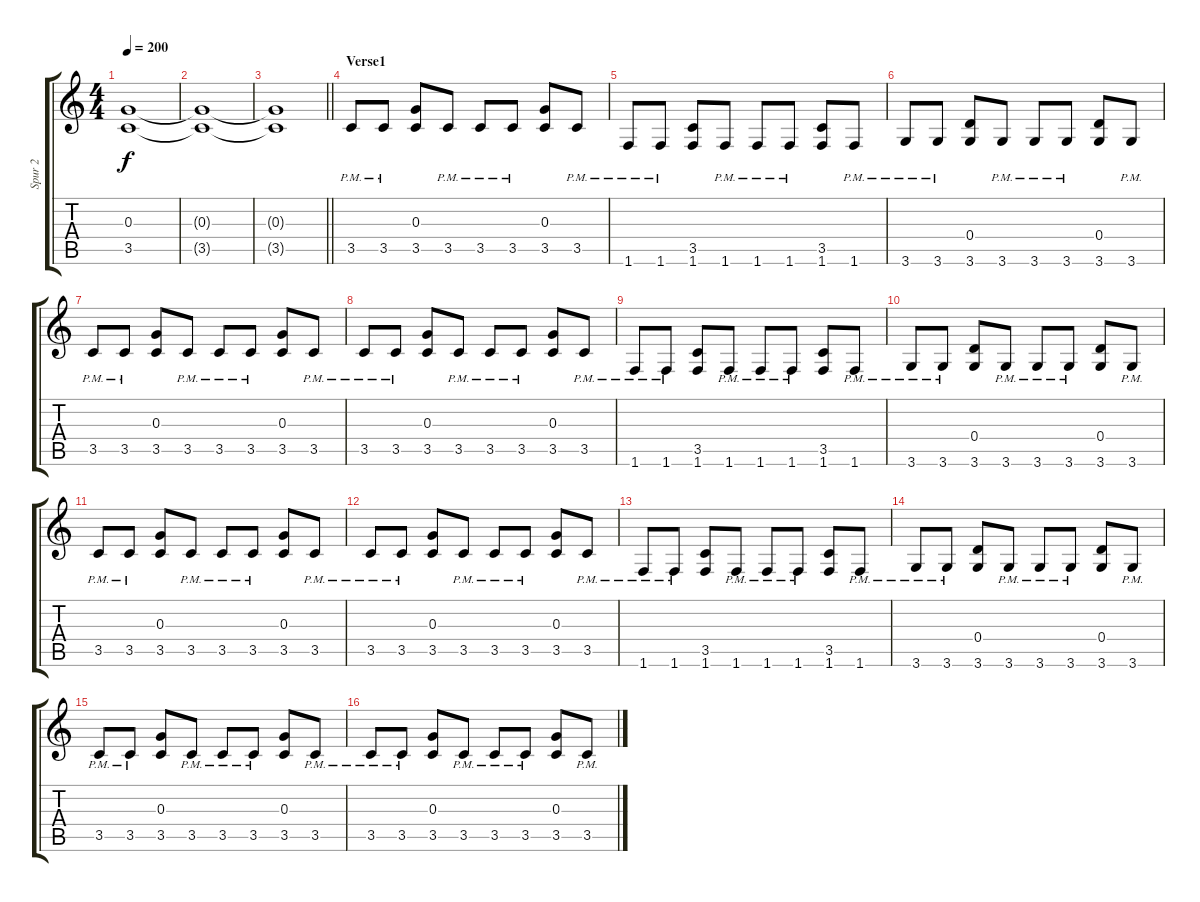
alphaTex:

\track ("Spur 2" "Spur 2") {instrument distortionguitar}
\staff {score tabs}
\tuning (E4 B3 G3 D3 A2 E2) {hide}
\ts (4 4)
\tempo 200
\clef g2
\ks c
(0.3{t} 3.5{t}).1{dy f} |
(0.3{t} 3.5{t}).1 |
\barLineRight lightlight
(0.3{t} 3.5{t}).1 |
\section ("" "Verse1")
3.5{pm}.8 3.5{pm}.8 (0.3 3.5).8 3.5{pm}.8 3.5{pm}.8 3.5{pm}.8 (0.3 3.5).8 3.5{pm}.8 |
1.6{pm}.8 1.6{pm}.8 (3.5 1.6).8 1.6{pm}.8 1.6{pm}.8 1.6{pm}.8 (3.5 1.6).8 1.6{pm}.8 |
3.6{pm}.8 3.6{pm}.8 (0.4 3.6).8 3.6{pm}.8 3.6{pm}.8 3.6{pm}.8 (0.4 3.6).8 3.6{pm}.8 |
3.5{pm}.8 3.5{pm}.8 (0.3 3.5).8 3.5{pm}.8 3.5{pm}.8 3.5{pm}.8 (0.3 3.5).8 3.5{pm}.8 |
3.5{pm}.8 3.5{pm}.8 (0.3 3.5).8 3.5{pm}.8 3.5{pm}.8 3.5{pm}.8 (0.3 3.5).8 3.5{pm}.8 |
1.6{pm}.8 1.6{pm}.8 (3.5 1.6).8 1.6{pm}.8 1.6{pm}.8 1.6{pm}.8 (3.5 1.6).8 1.6{pm}.8 |
3.6{pm}.8 3.6{pm}.8 (0.4 3.6).8 3.6{pm}.8 3.6{pm}.8 3.6{pm}.8 (0.4 3.6).8 3.6{pm}.8 |
3.5{pm}.8 3.5{pm}.8 (0.3 3.5).8 3.5{pm}.8 3.5{pm}.8 3.5{pm}.8 (0.3 3.5).8 3.5{pm}.8 |
3.5{pm}.8 3.5{pm}.8 (0.3 3.5).8 3.5{pm}.8 3.5{pm}.8 3.5{pm}.8 (0.3 3.5).8 3.5{pm}.8 |
1.6{pm}.8 1.6{pm}.8 (3.5 1.6).8 1.6{pm}.8 1.6{pm}.8 1.6{pm}.8 (3.5 1.6).8 1.6{pm}.8 |
3.6{pm}.8 3.6{pm}.8 (0.4 3.6).8 3.6{pm}.8 3.6{pm}.8 3.6{pm}.8 (0.4 3.6).8 3.6{pm}.8 |
3.5{pm}.8 3.5{pm}.8 (0.3 3.5).8 3.5{pm}.8 3.5{pm}.8 3.5{pm}.8 (0.3 3.5).8 3.5{pm}.8 |
3.5{pm}.8 3.5{pm}.8 (0.3 3.5).8 3.5{pm}.8 3.5{pm}.8 3.5{pm}.8 (0.3 3.5).8 3.5{pm}.8
